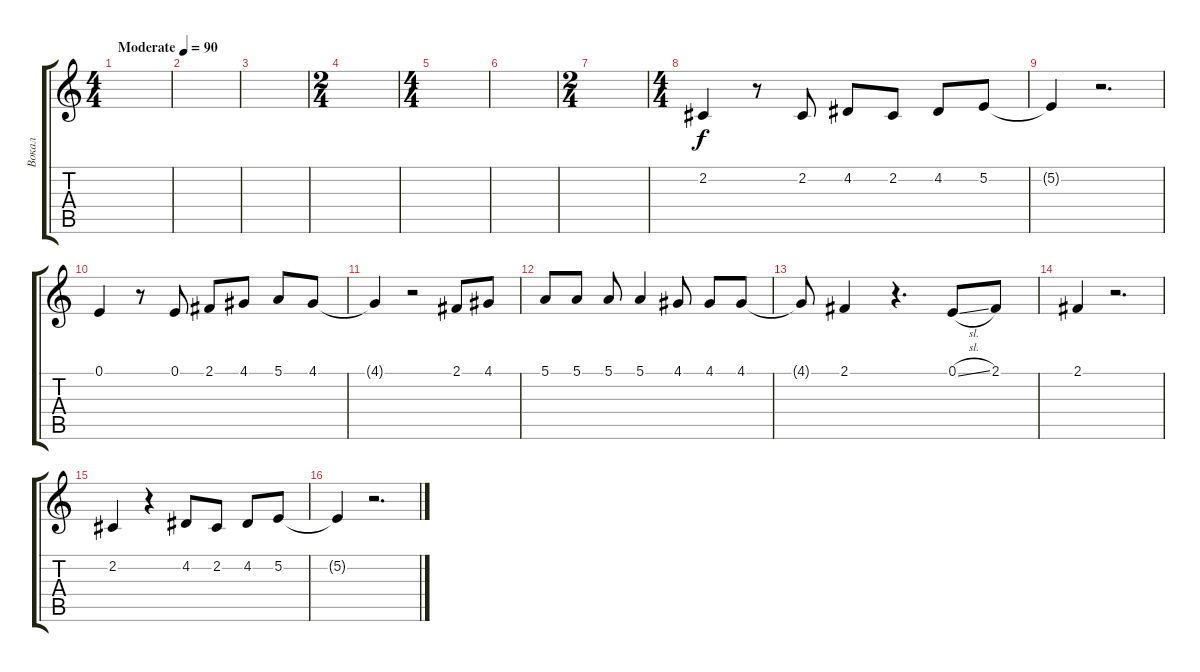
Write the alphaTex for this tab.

\track ("Вокал" "Вокал") {instrument clarinet}
\staff {score tabs}
\tuning (E4 B3 G3 D3 A2 E2) {hide}
\ts (4 4)
\tempo (90 "Moderate")
\clef g2
\ks c
|
|
|
\ts (2 4)
|
\ts (4 4)
|
|
\ts (2 4)
|
\ts (4 4)
2.2.4 r.8 2.2.8 4.2.8 2.2.8 4.2.8 5.2.8 |
5.2{t}.4 r.2{d} |
0.1.4 r.8 0.1.8 2.1.8 4.1.8 5.1.8 4.1.8 |
4.1{t}.4 r.2 2.1.8 4.1.8 |
5.1.8 5.1.8 5.1.8 5.1.4 4.1.8 4.1.8 4.1.8 |
4.1{t}.8 2.1.4 r.4{d} 0.1{sl}.8 2.1.8 |
2.1.4 r.2{d} |
2.2.4 r.4 4.2.8 2.2.8 4.2.8 5.2.8 |
5.2{t}.4 r.2{d}
